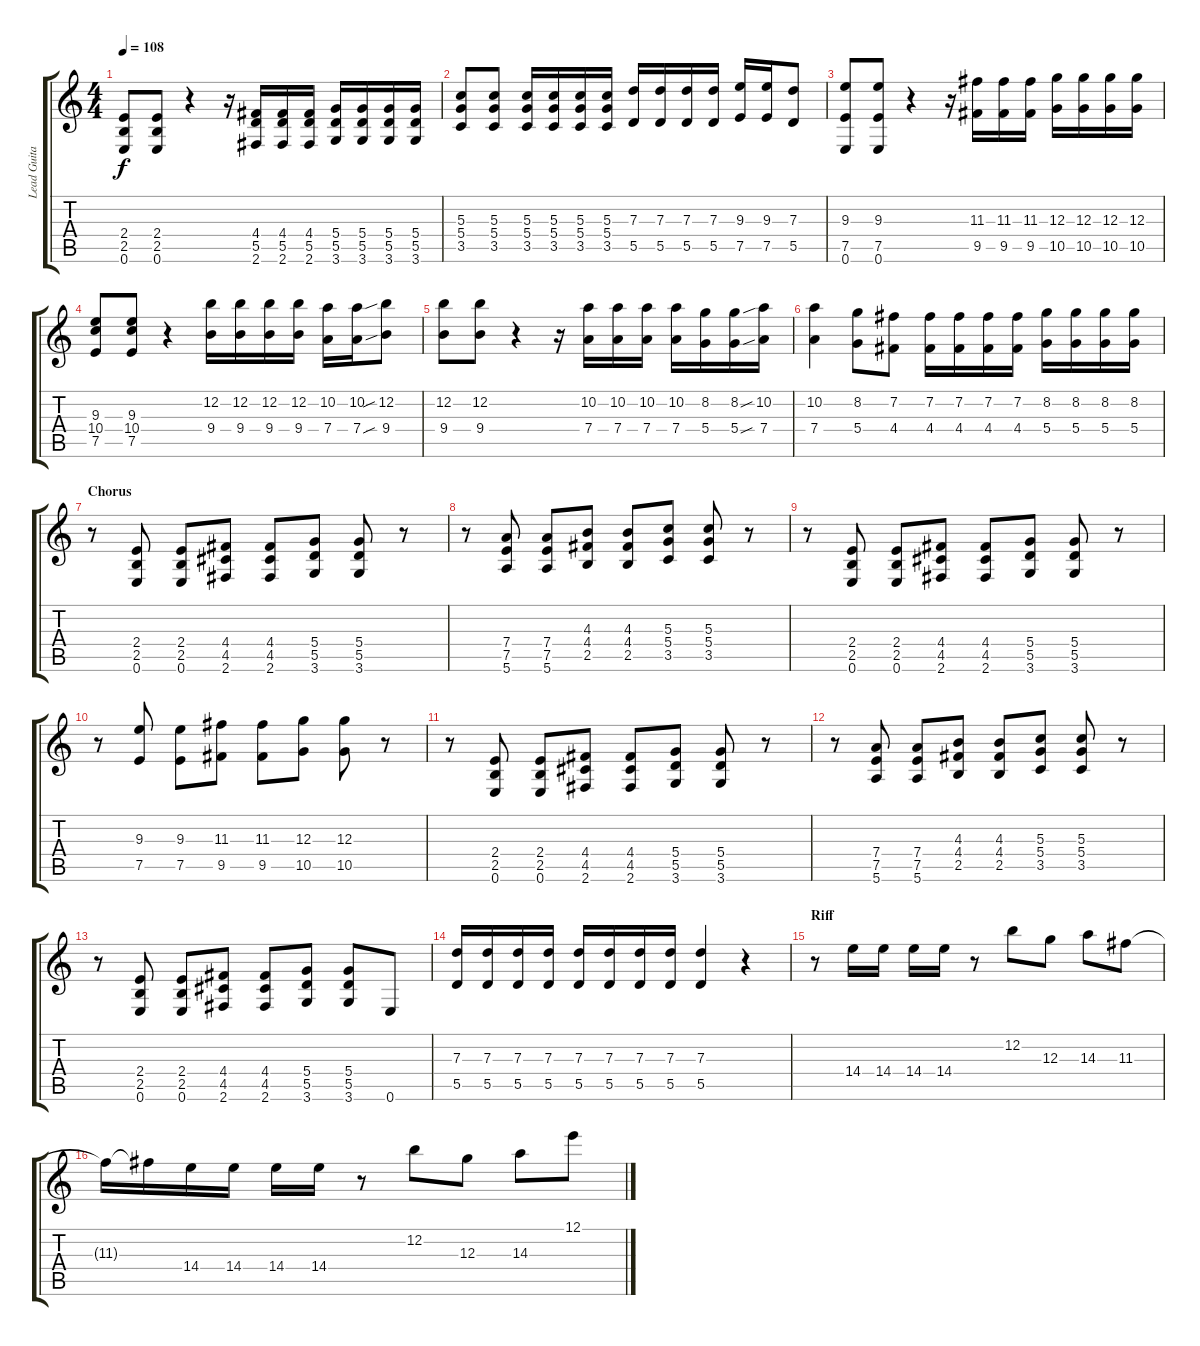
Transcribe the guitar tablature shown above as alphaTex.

\track ("Lead Guitar" "Lead Guita") {instrument overdrivenguitar}
\staff {score tabs}
\tuning (E4 B3 G3 D3 A2 E2) {hide}
\ts (4 4)
\tempo 108
\clef g2
\ks c
(2.4 2.5 0.6).8{dy f} (2.4 2.5 0.6).8 r.4 r.16 (4.4 5.5 2.6).16 (4.4 5.5 2.6).16 (4.4 5.5 2.6).16 (5.4 5.5 3.6).16 (5.4 5.5 3.6).16 (5.4 5.5 3.6).16 (5.4 5.5 3.6).16 |
(5.3 5.4 3.5).8 (5.3 5.4 3.5).8 (5.3 5.4 3.5).16 (5.3 5.4 3.5).16 (5.3 5.4 3.5).16 (5.3 5.4 3.5).16 (7.3 5.5).16 (7.3 5.5).16 (7.3 5.5).16 (7.3 5.5).16 (9.3 7.5).16 (9.3 7.5).16 (7.3 5.5).8 |
(9.3 7.5 0.6).8 (9.3 7.5 0.6).8 r.4 r.16 (11.3 9.5).16 (11.3 9.5).16 (11.3 9.5).16 (12.3 10.5).16 (12.3 10.5).16 (12.3 10.5).16 (12.3 10.5).16 |
(9.3 10.4 7.5).8 (9.3 10.4 7.5).8 r.4 (12.2 9.4).16 (12.2 9.4).16 (12.2 9.4).16 (12.2 9.4).16 (10.2 7.4).16 (10.2 7.4).16 (12.2{sib} 9.4{sib}).8 |
(12.2 9.4).8 (12.2 9.4).8 r.4 r.16 (10.2 7.4).16 (10.2 7.4).16 (10.2 7.4).16 (10.2 7.4).16 (8.2 5.4).16 (8.2 5.4).16 (10.2{sib} 7.4{sib}).16 |
(10.2 7.4).4 (8.2 5.4).8 (7.2 4.4).8 (7.2 4.4).16 (7.2 4.4).16 (7.2 4.4).16 (7.2 4.4).16 (8.2 5.4).16 (8.2 5.4).16 (8.2 5.4).16 (8.2 5.4).16 |
\section ("" "Chorus")
r.8 (2.4 2.5 0.6).8 (2.4 2.5 0.6).8 (4.4 4.5 2.6).8 (4.4 4.5 2.6).8 (5.4 5.5 3.6).8 (5.4 5.5 3.6).8 r.8 |
r.8 (7.4 7.5 5.6).8 (7.4 7.5 5.6).8 (4.3 4.4 2.5).8 (4.3 4.4 2.5).8 (5.3 5.4 3.5).8 (5.3 5.4 3.5).8 r.8 |
r.8 (2.4 2.5 0.6).8 (2.4 2.5 0.6).8 (4.4 4.5 2.6).8 (4.4 4.5 2.6).8 (5.4 5.5 3.6).8 (5.4 5.5 3.6).8 r.8 |
r.8 (9.3 7.5).8 (9.3 7.5).8 (11.3 9.5).8 (11.3 9.5).8 (12.3 10.5).8 (12.3 10.5).8 r.8 |
r.8 (2.4 2.5 0.6).8 (2.4 2.5 0.6).8 (4.4 4.5 2.6).8 (4.4 4.5 2.6).8 (5.4 5.5 3.6).8 (5.4 5.5 3.6).8 r.8 |
r.8 (7.4 7.5 5.6).8 (7.4 7.5 5.6).8 (4.3 4.4 2.5).8 (4.3 4.4 2.5).8 (5.3 5.4 3.5).8 (5.3 5.4 3.5).8 r.8 |
r.8 (2.4 2.5 0.6).8 (2.4 2.5 0.6).8 (4.4 4.5 2.6).8 (4.4 4.5 2.6).8 (5.4 5.5 3.6).8 (5.4 5.5 3.6).8 0.6.8 |
(7.3 5.5).16 (7.3 5.5).16 (7.3 5.5).16 (7.3 5.5).16 (7.3 5.5).16 (7.3 5.5).16 (7.3 5.5).16 (7.3 5.5).16 (7.3 5.5).4 r.4 |
\section ("" "Riff")
r.8 14.4.16 14.4.16 14.4.16 14.4.16 r.8 12.2.8 12.3.8 14.3.8 11.3.8 |
11.3{t}.16 11.3{t}.16 14.4.16 14.4.16 14.4.16 14.4.16 r.8 12.2.8 12.3.8 14.3.8 12.1.8
